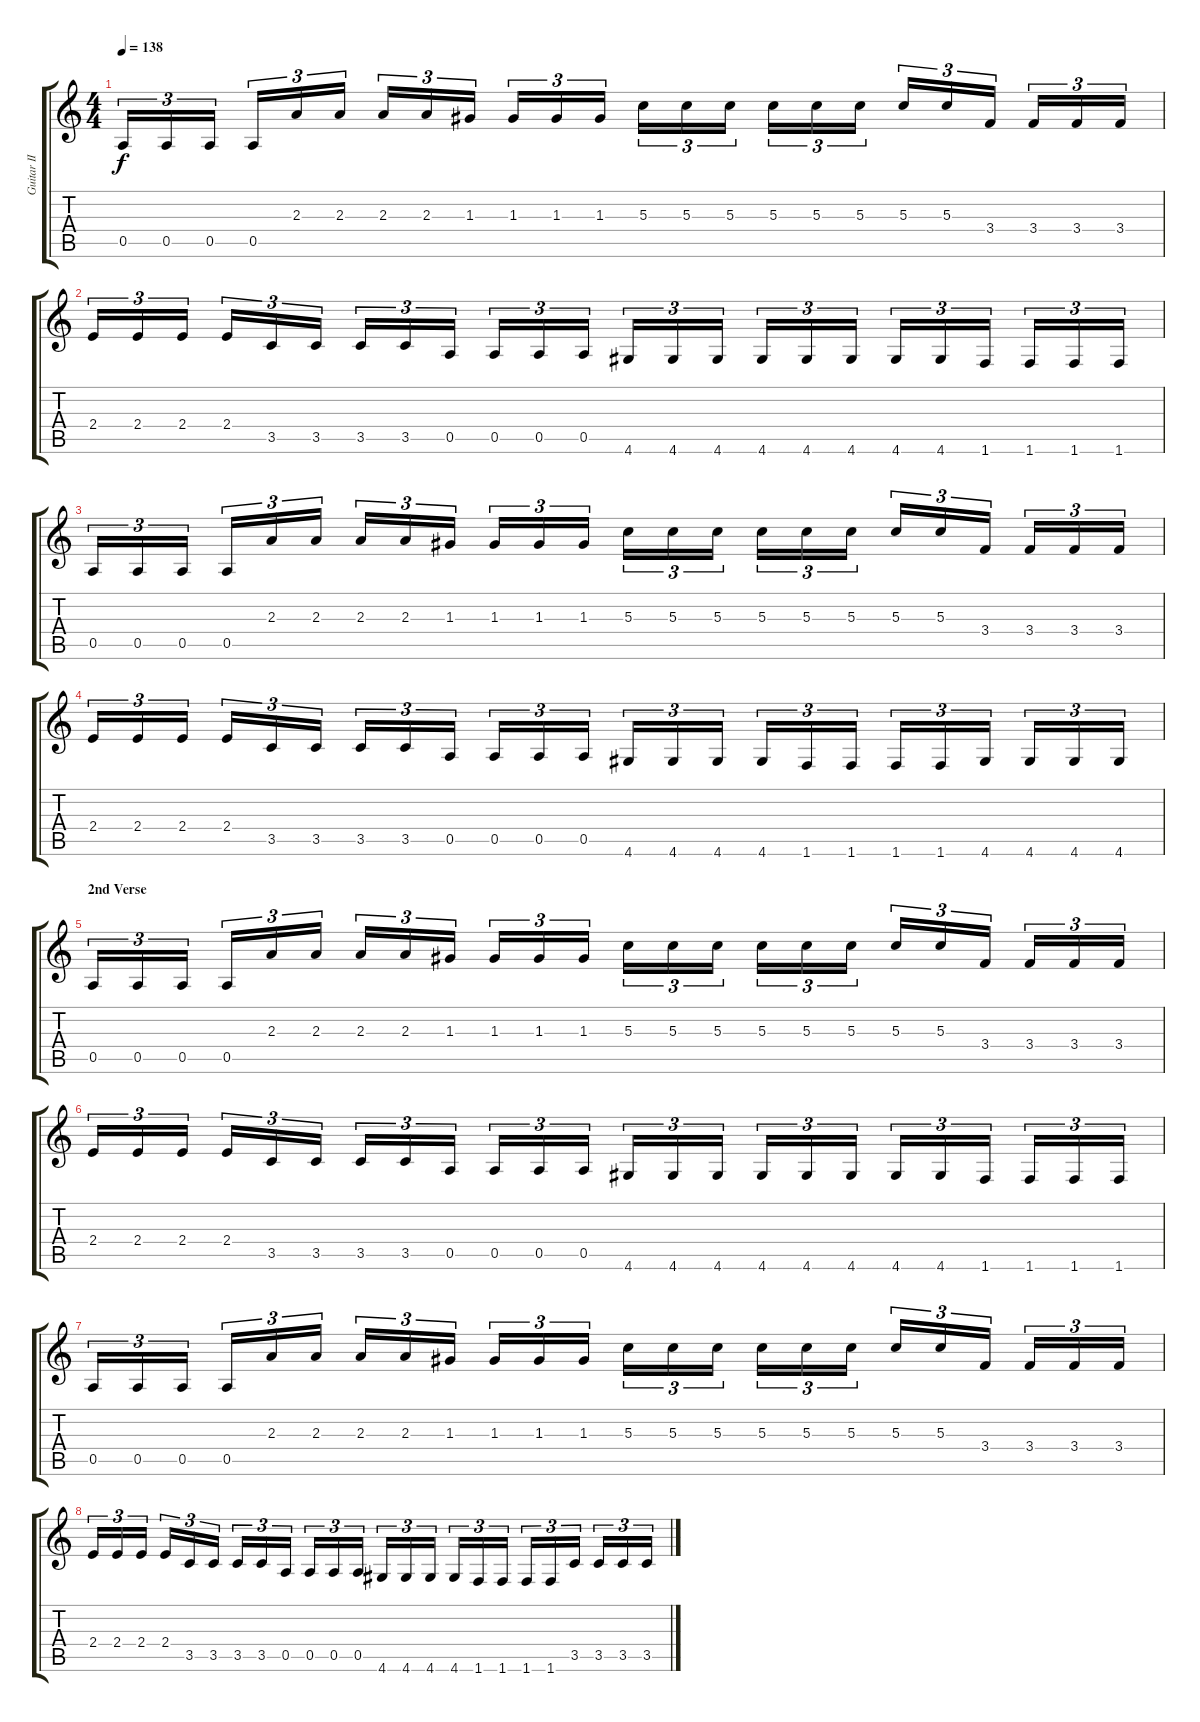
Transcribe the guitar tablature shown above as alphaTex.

\track ("Guitar II" "Guitar II") {instrument distortionguitar}
\staff {score tabs}
\tuning (E4 B3 G3 D3 A2 E2) {hide}
\ts (4 4)
\tempo 138
\clef g2
\ks c
0.5.16{tu (3 2) dy f} 0.5.16{tu (3 2)} 0.5.16{tu (3 2)} 0.5.16{tu (3 2)} 2.3.16{tu (3 2)} 2.3.16{tu (3 2)} 2.3.16{tu (3 2)} 2.3.16{tu (3 2)} 1.3.16{tu (3 2)} 1.3.16{tu (3 2)} 1.3.16{tu (3 2)} 1.3.16{tu (3 2)} 5.3.16{tu (3 2)} 5.3.16{tu (3 2)} 5.3.16{tu (3 2)} 5.3.16{tu (3 2)} 5.3.16{tu (3 2)} 5.3.16{tu (3 2)} 5.3.16{tu (3 2)} 5.3.16{tu (3 2)} 3.4.16{tu (3 2)} 3.4.16{tu (3 2)} 3.4.16{tu (3 2)} 3.4.16{tu (3 2)} |
2.4.16{tu (3 2)} 2.4.16{tu (3 2)} 2.4.16{tu (3 2)} 2.4.16{tu (3 2)} 3.5.16{tu (3 2)} 3.5.16{tu (3 2)} 3.5.16{tu (3 2)} 3.5.16{tu (3 2)} 0.5.16{tu (3 2)} 0.5.16{tu (3 2)} 0.5.16{tu (3 2)} 0.5.16{tu (3 2)} 4.6.16{tu (3 2)} 4.6.16{tu (3 2)} 4.6.16{tu (3 2)} 4.6.16{tu (3 2)} 4.6.16{tu (3 2)} 4.6.16{tu (3 2)} 4.6.16{tu (3 2)} 4.6.16{tu (3 2)} 1.6.16{tu (3 2)} 1.6.16{tu (3 2)} 1.6.16{tu (3 2)} 1.6.16{tu (3 2)} |
0.5.16{tu (3 2)} 0.5.16{tu (3 2)} 0.5.16{tu (3 2)} 0.5.16{tu (3 2)} 2.3.16{tu (3 2)} 2.3.16{tu (3 2)} 2.3.16{tu (3 2)} 2.3.16{tu (3 2)} 1.3.16{tu (3 2)} 1.3.16{tu (3 2)} 1.3.16{tu (3 2)} 1.3.16{tu (3 2)} 5.3.16{tu (3 2)} 5.3.16{tu (3 2)} 5.3.16{tu (3 2)} 5.3.16{tu (3 2)} 5.3.16{tu (3 2)} 5.3.16{tu (3 2)} 5.3.16{tu (3 2)} 5.3.16{tu (3 2)} 3.4.16{tu (3 2)} 3.4.16{tu (3 2)} 3.4.16{tu (3 2)} 3.4.16{tu (3 2)} |
2.4.16{tu (3 2)} 2.4.16{tu (3 2)} 2.4.16{tu (3 2)} 2.4.16{tu (3 2)} 3.5.16{tu (3 2)} 3.5.16{tu (3 2)} 3.5.16{tu (3 2)} 3.5.16{tu (3 2)} 0.5.16{tu (3 2)} 0.5.16{tu (3 2)} 0.5.16{tu (3 2)} 0.5.16{tu (3 2)} 4.6.16{tu (3 2)} 4.6.16{tu (3 2)} 4.6.16{tu (3 2)} 4.6.16{tu (3 2)} 1.6.16{tu (3 2)} 1.6.16{tu (3 2)} 1.6.16{tu (3 2)} 1.6.16{tu (3 2)} 4.6.16{tu (3 2)} 4.6.16{tu (3 2)} 4.6.16{tu (3 2)} 4.6.16{tu (3 2)} |
\section ("" "2nd Verse")
0.5.16{tu (3 2)} 0.5.16{tu (3 2)} 0.5.16{tu (3 2)} 0.5.16{tu (3 2)} 2.3.16{tu (3 2)} 2.3.16{tu (3 2)} 2.3.16{tu (3 2)} 2.3.16{tu (3 2)} 1.3.16{tu (3 2)} 1.3.16{tu (3 2)} 1.3.16{tu (3 2)} 1.3.16{tu (3 2)} 5.3.16{tu (3 2)} 5.3.16{tu (3 2)} 5.3.16{tu (3 2)} 5.3.16{tu (3 2)} 5.3.16{tu (3 2)} 5.3.16{tu (3 2)} 5.3.16{tu (3 2)} 5.3.16{tu (3 2)} 3.4.16{tu (3 2)} 3.4.16{tu (3 2)} 3.4.16{tu (3 2)} 3.4.16{tu (3 2)} |
2.4.16{tu (3 2)} 2.4.16{tu (3 2)} 2.4.16{tu (3 2)} 2.4.16{tu (3 2)} 3.5.16{tu (3 2)} 3.5.16{tu (3 2)} 3.5.16{tu (3 2)} 3.5.16{tu (3 2)} 0.5.16{tu (3 2)} 0.5.16{tu (3 2)} 0.5.16{tu (3 2)} 0.5.16{tu (3 2)} 4.6.16{tu (3 2)} 4.6.16{tu (3 2)} 4.6.16{tu (3 2)} 4.6.16{tu (3 2)} 4.6.16{tu (3 2)} 4.6.16{tu (3 2)} 4.6.16{tu (3 2)} 4.6.16{tu (3 2)} 1.6.16{tu (3 2)} 1.6.16{tu (3 2)} 1.6.16{tu (3 2)} 1.6.16{tu (3 2)} |
0.5.16{tu (3 2)} 0.5.16{tu (3 2)} 0.5.16{tu (3 2)} 0.5.16{tu (3 2)} 2.3.16{tu (3 2)} 2.3.16{tu (3 2)} 2.3.16{tu (3 2)} 2.3.16{tu (3 2)} 1.3.16{tu (3 2)} 1.3.16{tu (3 2)} 1.3.16{tu (3 2)} 1.3.16{tu (3 2)} 5.3.16{tu (3 2)} 5.3.16{tu (3 2)} 5.3.16{tu (3 2)} 5.3.16{tu (3 2)} 5.3.16{tu (3 2)} 5.3.16{tu (3 2)} 5.3.16{tu (3 2)} 5.3.16{tu (3 2)} 3.4.16{tu (3 2)} 3.4.16{tu (3 2)} 3.4.16{tu (3 2)} 3.4.16{tu (3 2)} |
2.4.16{tu (3 2)} 2.4.16{tu (3 2)} 2.4.16{tu (3 2)} 2.4.16{tu (3 2)} 3.5.16{tu (3 2)} 3.5.16{tu (3 2)} 3.5.16{tu (3 2)} 3.5.16{tu (3 2)} 0.5.16{tu (3 2)} 0.5.16{tu (3 2)} 0.5.16{tu (3 2)} 0.5.16{tu (3 2)} 4.6.16{tu (3 2)} 4.6.16{tu (3 2)} 4.6.16{tu (3 2)} 4.6.16{tu (3 2)} 1.6.16{tu (3 2)} 1.6.16{tu (3 2)} 1.6.16{tu (3 2)} 1.6.16{tu (3 2)} 3.5.16{tu (3 2)} 3.5.16{tu (3 2)} 3.5.16{tu (3 2)} 3.5.16{tu (3 2)}
